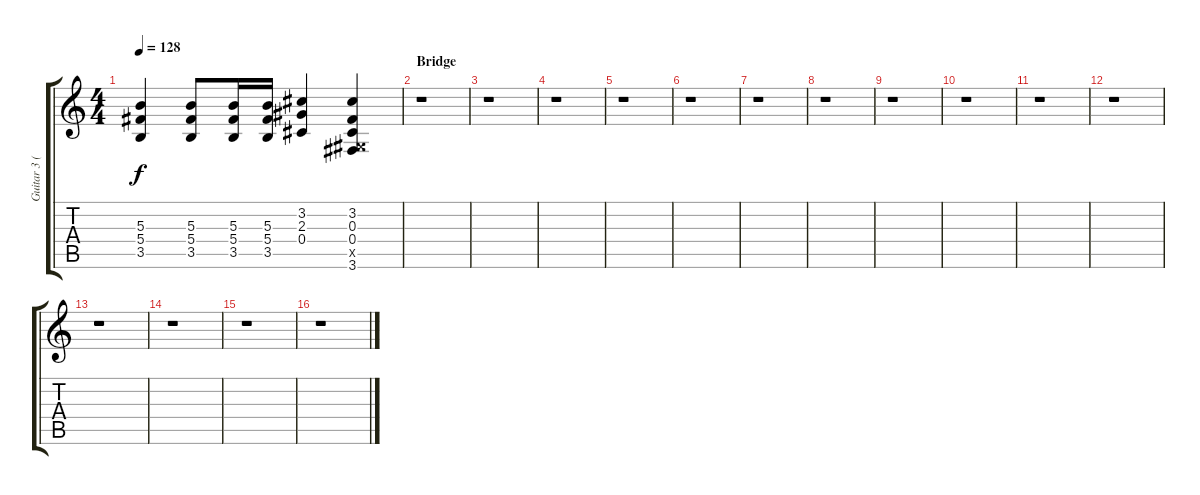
\track ("Guitar 3 (Slash)" "Guitar 3 (") {instrument electricguitarjazz}
\staff {score tabs}
\tuning (Eb4 Bb3 Gb3 Db3 Ab2 Eb2) {hide}
\ts (4 4)
\tempo 128
\clef g2
\ks c
(5.3 5.4 3.5).4{dy f} (5.3 5.4 3.5).8 (5.3 5.4 3.5).16 (5.3 5.4 3.5).16 (3.2 2.3 0.4).4 (3.2 0.3 0.4 0.5{x} 3.6).4 |
\section ("" "Bridge")
r.1 |
r.1 |
r.1 |
r.1 |
r.1 |
r.1 |
r.1 |
r.1 |
r.1 |
r.1 |
r.1 |
r.1 |
r.1 |
r.1 |
r.1
